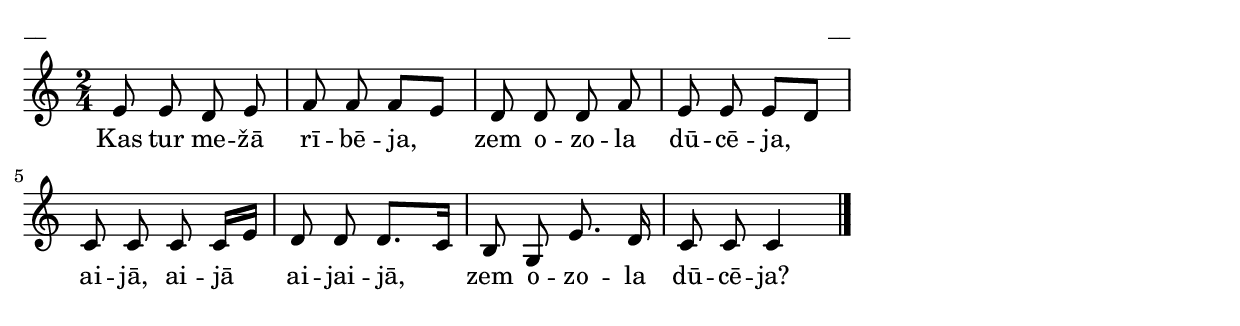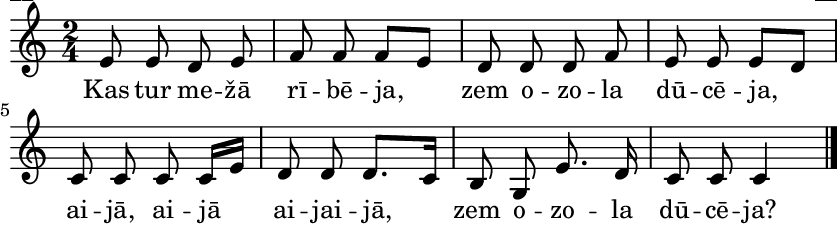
\version "2.13.18"
#(ly:set-option 'crop #t)

%\header {
%    title = "Kas tur mežā rībēja",AA lapas, bērnu
%}
\paper {
line-width = 14\cm
left-margin = 0.4\cm
between-system-padding = 0.1\cm
between-system-space = 0.1\cm
}
\layout {
indent = #0
ragged-last = ##f
}

voiceA = \relative c' {
\clef "treble"
\key c \major
\time 2/4
e8 e d e |
f8 f f[ e] |
d8 d d f |
e8 e e[ d] |
c8 c c c16[ e] |
d8 d d8.[ c16] |
b8 g e'8. d16 |
c8 c c4 |
\bar "|."
} 

lyricA = \lyricmode {
 Kas tur me -- žā rī -- bē -- ja, zem o -- zo -- la dū -- cē -- ja,
 ai -- jā, ai -- jā ai -- jai -- jā, zem o -- zo -- la dū -- cē -- ja?
} 

fullScore = <<
\new Staff {
<<
\new Voice = "voiceA" { \oneVoice \autoBeamOff \voiceA }
\new Lyrics \lyricsto "voiceA" \lyricA
>>
}
>>

\score {
\fullScore
\header { piece = "__" opus = "__" }
}
\markup { \with-color #(x11-color 'white) \sans \smaller "__" }
\score {
\unfoldRepeats
\fullScore
\midi {
\context { \Staff \remove "Staff_performer" }
\context { \Voice \consists "Staff_performer" }
}
}


